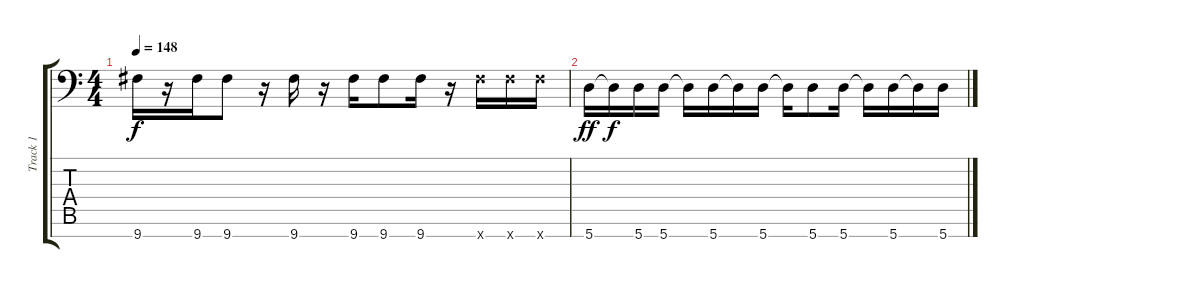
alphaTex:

\track ("Track 1" "Track 1") {instrument distortionguitar}
\staff {score tabs}
\tuning (E4 B3 G3 D3 A2 E2 A1) {hide}
\ts (4 4)
\tempo 148
\clef f4
\ks c
9.7.16{dy f instrument distortionguitar} r.16 9.7.16 9.7.8 r.16 9.7.16 r.16 9.7.16 9.7.8 9.7.16 r.16 9.7{x}.16 9.7{x}.16 9.7{x}.16 |
5.7.16{dy ff} 5.7{t}.16{dy f} 5.7.16 5.7.16 5.7{t}.16 5.7.16 5.7{t}.16 5.7.16 5.7{t}.16 5.7.8 5.7.16 5.7{t}.16 5.7.16 5.7{t}.16 5.7.16
